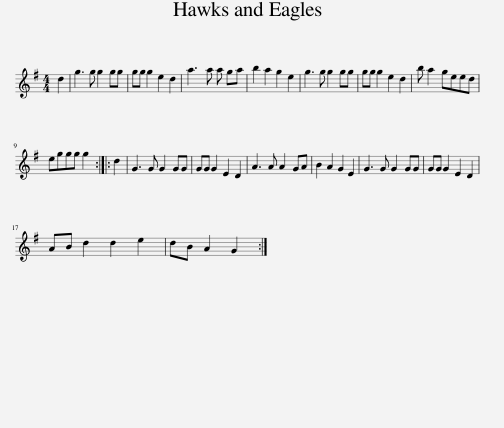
X:1
L:1/8
M:4/4
I:linebreak $
K:G
V:1 treble
V:1
 d2 | g3 g g2 gg | gg g2 e2 d2 | a3 a a ga | b2 a2 g2 e2 | %5
 g3 g g2 gg | gg g2 e2 d2 | b a2 geed |$ eggg g2 :: d2 | %10
 G3 G G2 GG | GG G2 E2 D2 | A3 A A2 GA | B2 A2 G2 E2 | G3 G G2 GG | %15
 GG G2 E2 D2 |$ AB d2 d2 e2 | dB A2 G2 :| %18
